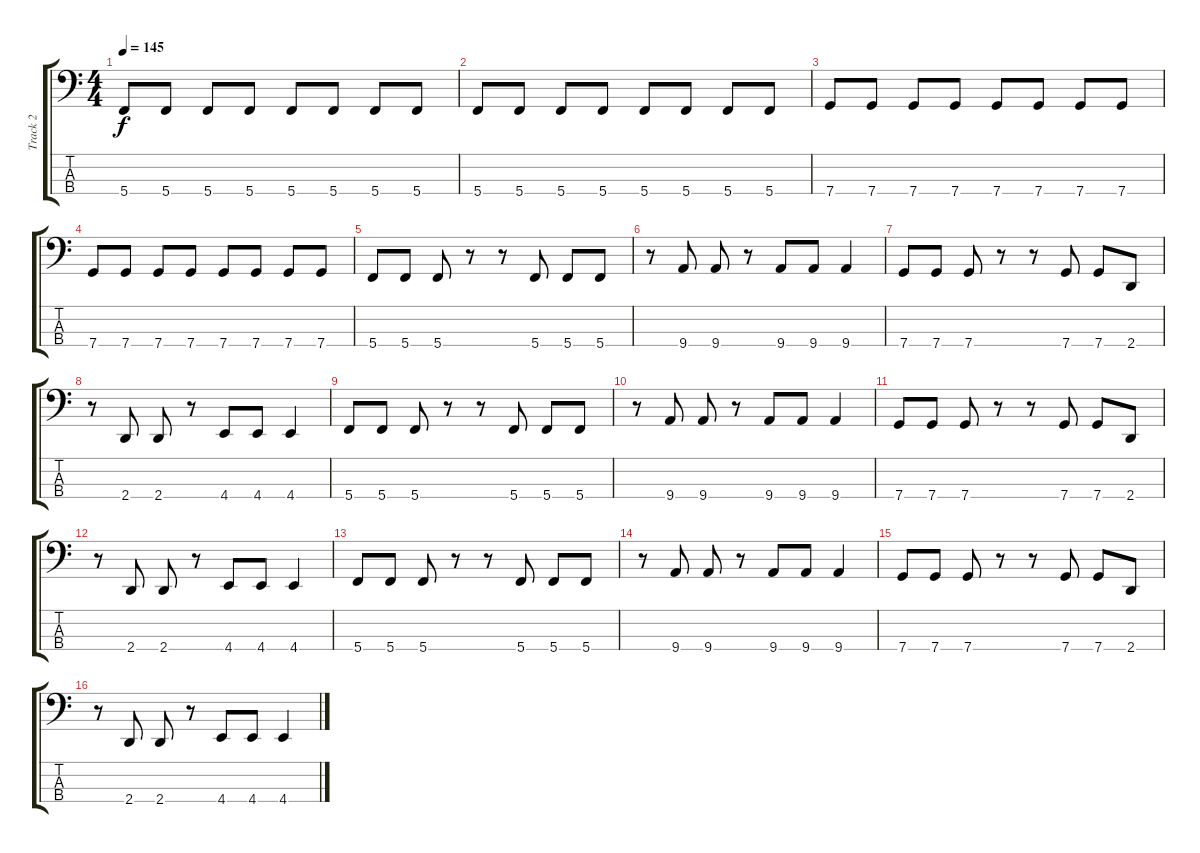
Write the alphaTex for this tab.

\track ("Track 2" "Track 2") {instrument electricbassfinger}
\staff {score tabs}
\tuning (F2 C2 G1 C1) {hide}
\ts (4 4)
\tempo 145
\clef f4
\ks c
5.4.8{dy f} 5.4.8 5.4.8 5.4.8 5.4.8 5.4.8 5.4.8 5.4.8 |
5.4.8 5.4.8 5.4.8 5.4.8 5.4.8 5.4.8 5.4.8 5.4.8 |
7.4.8 7.4.8 7.4.8 7.4.8 7.4.8 7.4.8 7.4.8 7.4.8 |
7.4.8 7.4.8 7.4.8 7.4.8 7.4.8 7.4.8 7.4.8 7.4.8 |
5.4.8 5.4.8 5.4.8 r.8 r.8 5.4.8 5.4.8 5.4.8 |
r.8 9.4.8 9.4.8 r.8 9.4.8 9.4.8 9.4.4 |
7.4.8 7.4.8 7.4.8 r.8 r.8 7.4.8 7.4.8 2.4.8 |
r.8 2.4.8 2.4.8 r.8 4.4.8 4.4.8 4.4.4 |
5.4.8 5.4.8 5.4.8 r.8 r.8 5.4.8 5.4.8 5.4.8 |
r.8 9.4.8 9.4.8 r.8 9.4.8 9.4.8 9.4.4 |
7.4.8 7.4.8 7.4.8 r.8 r.8 7.4.8 7.4.8 2.4.8 |
r.8 2.4.8 2.4.8 r.8 4.4.8 4.4.8 4.4.4 |
5.4.8 5.4.8 5.4.8 r.8 r.8 5.4.8 5.4.8 5.4.8 |
r.8 9.4.8 9.4.8 r.8 9.4.8 9.4.8 9.4.4 |
7.4.8 7.4.8 7.4.8 r.8 r.8 7.4.8 7.4.8 2.4.8 |
r.8 2.4.8 2.4.8 r.8 4.4.8 4.4.8 4.4.4
